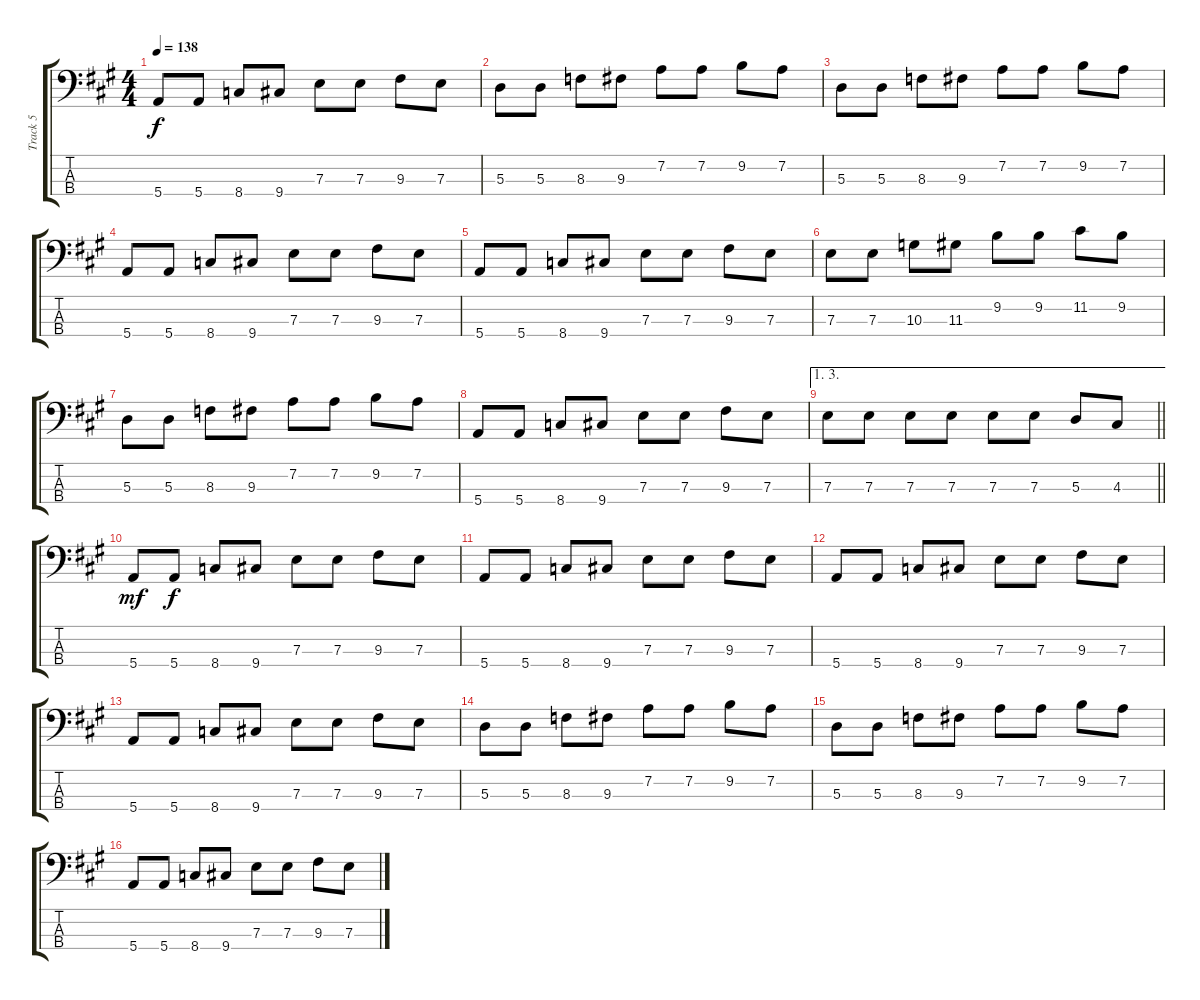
\track ("Track 5" "Track 5") {instrument electricbassfinger}
\staff {score tabs}
\tuning (G2 D2 A1 E1) {hide}
\ts (4 4)
\tempo 138
\clef f4
\ks a
5.4.8{dy f} 5.4.8 8.4.8 9.4.8 7.3.8 7.3.8 9.3.8 7.3.8 |
5.3.8 5.3.8 8.3.8 9.3.8 7.2.8 7.2.8 9.2.8 7.2.8 |
5.3.8 5.3.8 8.3.8 9.3.8 7.2.8 7.2.8 9.2.8 7.2.8 |
5.4.8 5.4.8 8.4.8 9.4.8 7.3.8 7.3.8 9.3.8 7.3.8 |
5.4.8 5.4.8 8.4.8 9.4.8 7.3.8 7.3.8 9.3.8 7.3.8 |
7.3.8 7.3.8 10.3.8 11.3.8 9.2.8 9.2.8 11.2.8 9.2.8 |
5.3.8 5.3.8 8.3.8 9.3.8 7.2.8 7.2.8 9.2.8 7.2.8 |
5.4.8 5.4.8 8.4.8 9.4.8 7.3.8 7.3.8 9.3.8 7.3.8 |
\ae (1 3)
\barLineRight lightlight
7.3.8 7.3.8 7.3.8 7.3.8 7.3.8 7.3.8 5.3.8 4.3.8 |
5.4.8{dy mf} 5.4.8{dy f} 8.4.8 9.4.8 7.3.8 7.3.8 9.3.8 7.3.8 |
5.4.8 5.4.8 8.4.8 9.4.8 7.3.8 7.3.8 9.3.8 7.3.8 |
5.4.8 5.4.8 8.4.8 9.4.8 7.3.8 7.3.8 9.3.8 7.3.8 |
5.4.8 5.4.8 8.4.8 9.4.8 7.3.8 7.3.8 9.3.8 7.3.8 |
5.3.8 5.3.8 8.3.8 9.3.8 7.2.8 7.2.8 9.2.8 7.2.8 |
5.3.8 5.3.8 8.3.8 9.3.8 7.2.8 7.2.8 9.2.8 7.2.8 |
5.4.8 5.4.8 8.4.8 9.4.8 7.3.8 7.3.8 9.3.8 7.3.8
